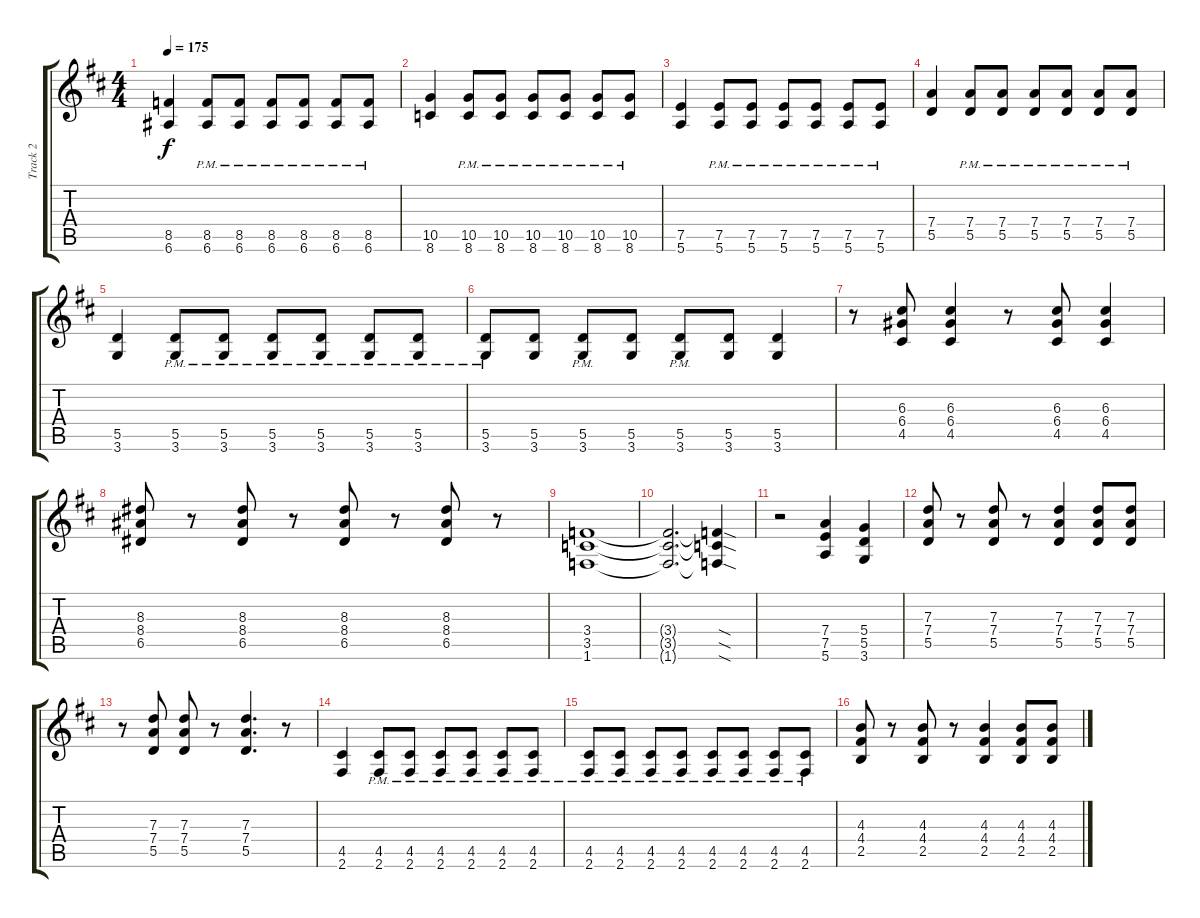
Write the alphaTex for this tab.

\track ("Track 2" "Track 2") {instrument distortionguitar}
\staff {score tabs}
\tuning (E4 B3 G3 D3 A2 E2) {hide}
\ts (4 4)
\tempo 175
\clef g2
\ks d
(8.5 6.6).4{dy f} (8.5{pm} 6.6{pm}).8 (8.5{pm} 6.6{pm}).8 (8.5{pm} 6.6{pm}).8 (8.5{pm} 6.6{pm}).8 (8.5{pm} 6.6{pm}).8 (8.5{pm} 6.6{pm}).8 |
(10.5 8.6).4 (10.5{pm} 8.6{pm}).8 (10.5{pm} 8.6{pm}).8 (10.5{pm} 8.6{pm}).8 (10.5{pm} 8.6{pm}).8 (10.5{pm} 8.6{pm}).8 (10.5{pm} 8.6{pm}).8 |
(7.5 5.6).4 (7.5{pm} 5.6{pm}).8 (7.5{pm} 5.6{pm}).8 (7.5{pm} 5.6{pm}).8 (7.5{pm} 5.6{pm}).8 (7.5{pm} 5.6{pm}).8 (7.5{pm} 5.6{pm}).8 |
(7.4 5.5).4 (7.4{pm} 5.5{pm}).8 (7.4{pm} 5.5{pm}).8 (7.4{pm} 5.5{pm}).8 (7.4{pm} 5.5{pm}).8 (7.4{pm} 5.5{pm}).8 (7.4{pm} 5.5{pm}).8 |
(5.5 3.6).4 (5.5{pm} 3.6{pm}).8 (5.5{pm} 3.6{pm}).8 (5.5{pm} 3.6{pm}).8 (5.5{pm} 3.6{pm}).8 (5.5{pm} 3.6{pm}).8 (5.5{pm} 3.6{pm}).8 |
(5.5{pm} 3.6{pm}).8 (5.5 3.6).8 (5.5{pm} 3.6{pm}).8 (5.5 3.6).8 (5.5{pm} 3.6{pm}).8 (5.5 3.6).8 (5.5 3.6).4 |
r.8 (6.3 6.4 4.5).8 (6.3 6.4 4.5).4 r.8 (6.3 6.4 4.5).8 (6.3 6.4 4.5).4 |
(8.3 8.4 6.5).8 r.8 (8.3 8.4 6.5).8 r.8 (8.3 8.4 6.5).8 r.8 (8.3 8.4 6.5).8 r.8 |
(3.4 3.5 1.6).1 |
(3.4{t} 3.5{t} 1.6{t}).2{d} (3.4{sod t} 3.5{sod t} 1.6{sod t}).4 |
r.2 (7.4 7.5 5.6).4 (5.4 5.5 3.6).4 |
(7.3 7.4 5.5).8 r.8 (7.3 7.4 5.5).8 r.8 (7.3 7.4 5.5).4 (7.3 7.4 5.5).8 (7.3 7.4 5.5).8 |
r.8 (7.3 7.4 5.5).8 (7.3 7.4 5.5).8 r.8 (7.3 7.4 5.5).4{d} r.8 |
(4.5 2.6).4 (4.5{pm} 2.6{pm}).8 (4.5{pm} 2.6{pm}).8 (4.5{pm} 2.6{pm}).8 (4.5{pm} 2.6{pm}).8 (4.5{pm} 2.6{pm}).8 (4.5{pm} 2.6{pm}).8 |
(4.5{pm} 2.6{pm}).8 (4.5{pm} 2.6{pm}).8 (4.5{pm} 2.6{pm}).8 (4.5{pm} 2.6{pm}).8 (4.5{pm} 2.6{pm}).8 (4.5{pm} 2.6{pm}).8 (4.5{pm} 2.6{pm}).8 (4.5{pm} 2.6{pm}).8 |
(4.3 4.4 2.5).8 r.8 (4.3 4.4 2.5).8 r.8 (4.3 4.4 2.5).4 (4.3 4.4 2.5).8 (4.3 4.4 2.5).8
